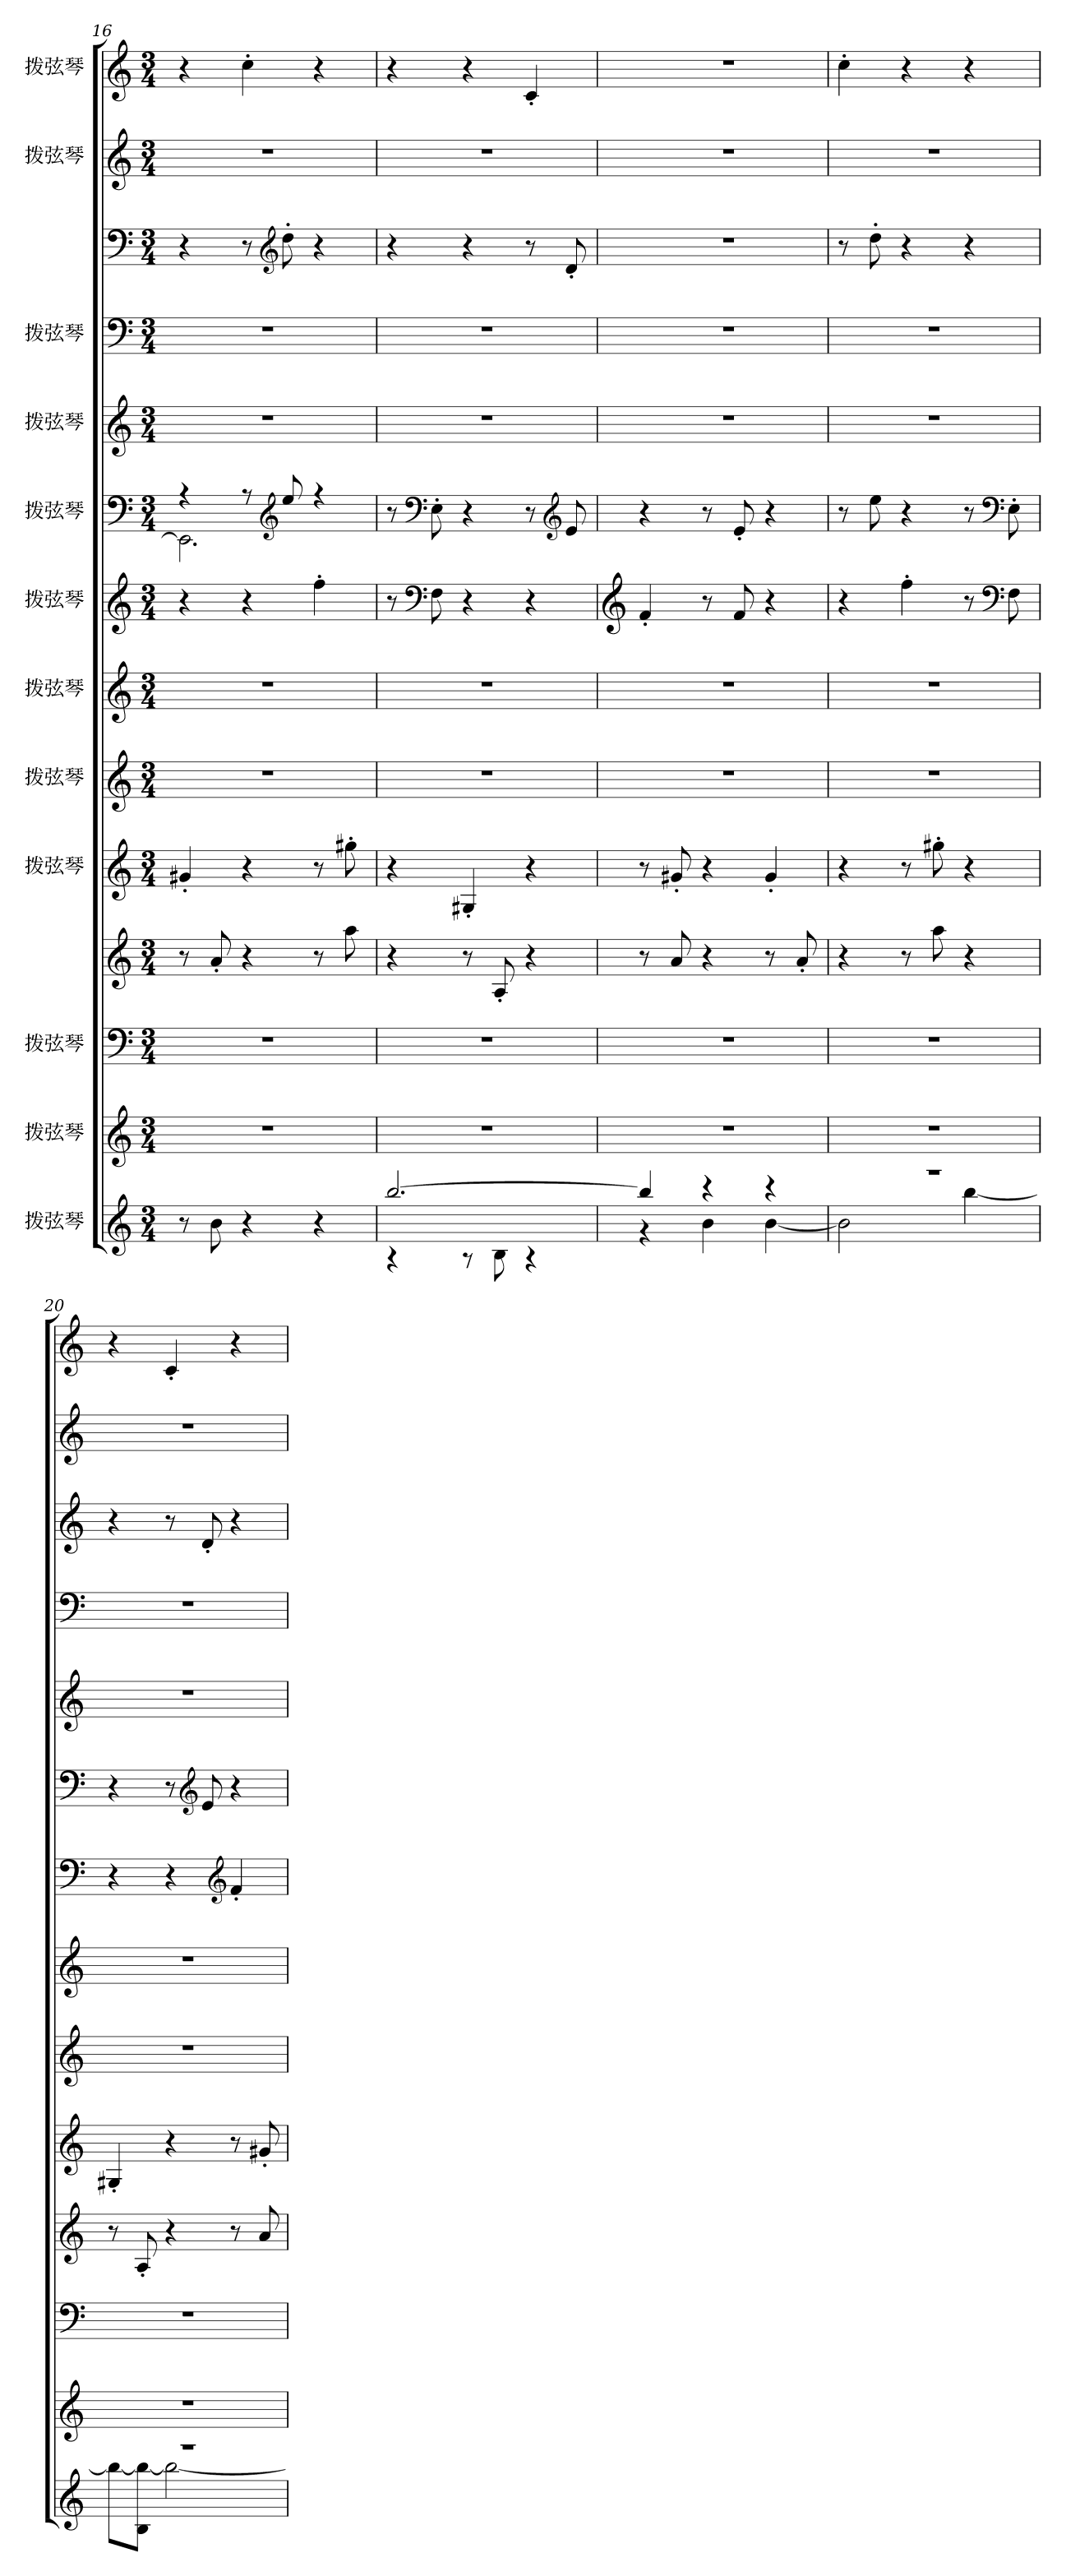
**kern	**kern	**kern	**kern	**kern	**kern	**kern	**kern	**kern	**kern	**kern	**kern	**kern	**kern
*part12	*part11	*part10	*part10	*part9	*part8	*part7	*part6	*part5	*part4	*part3	*part3	*part2	*part1
*staff14	*staff13	*staff12	*staff11	*staff10	*staff9	*staff8	*staff7	*staff6	*staff5	*staff4	*staff3	*staff2	*staff1
*I"拨弦琴	*I"拨弦琴	*I"拨弦琴	*	*I"拨弦琴	*I"拨弦琴	*I"拨弦琴	*I"拨弦琴	*I"拨弦琴	*I"拨弦琴	*I"拨弦琴	*	*I"拨弦琴	*I"拨弦琴
*clefG2	*clefG2	*clefF4	*clefG2	*clefG2	*clefG2	*clefG2	*clefG2	*clefF4	*clefG2	*clefF4	*clefF4	*clefG2	*clefG2
*k[]	*k[]	*k[]	*k[]	*k[]	*k[]	*k[]	*k[]	*k[]	*k[]	*k[]	*k[]	*k[]	*k[]
*M3/4	*M3/4	*M3/4	*M3/4	*M3/4	*M3/4	*M3/4	*M3/4	*M3/4	*M3/4	*M3/4	*M3/4	*M3/4	*M3/4
=16	=16	=16	=16	=16	=16	=16	=16	=16	=16	=16	=16	=16	=16
*	*	*	*	*	*	*	*	*^	*	*	*	*	*
8r	2.r	2.r	8r	4g#X'/	2.r	2.r	4r	4r	2.EE\]	2.r	2.r	4r	2.r	4r
8b\	.	.	8a'/	.	.	.	.	.	.	.	.	.	.	.
4r	.	.	4r	4r	.	.	4r	8r	.	.	.	8r	.	4cc'\
*	*	*	*	*	*	*	*	*clefG2	*	*	*	*clefG2	*	*
.	.	.	.	.	.	.	.	8ee/	.	.	.	8dd'\	.	.
4r	.	.	8r	8r	.	.	4ff'\	4r	.	.	.	4r	.	4r
.	.	.	8aa\	8gg#X'\	.	.	.	.	.	.	.	.	.	.
*	*	*	*	*	*	*	*	*v	*v	*	*	*	*	*
!!LO:PB:g=z
=17	=17	=17	=17	=17	=17	=17	=17	=17	=17	=17	=17	=17	=17
*^	*	*	*	*	*	*	*	*	*	*	*	*	*
[2.bb/	4r	2.r	2.r	4r	4r	2.r	2.r	8r	8r	2.r	2.r	4r	2.r	4r
*	*	*	*	*	*	*	*	*clefF4	*clefF4	*	*	*	*	*
.	.	.	.	.	.	.	.	8F\	8E'\	.	.	.	.	.
.	8r	.	.	8r	4G#X'/	.	.	4r	4r	.	.	4r	.	4r
.	8B\	.	.	8A'/	.	.	.	.	.	.	.	.	.	.
.	4r	.	.	4r	4r	.	.	4r	8r	.	.	8r	.	4c'/
*	*	*	*	*	*	*	*	*	*clefG2	*	*	*	*	*
.	.	.	.	.	.	.	.	.	8e/	.	.	8d'/	.	.
=18	=18	=18	=18	=18	=18	=18	=18	=18	=18	=18	=18	=18	=18	=18
*	*	*	*	*	*	*	*	*clefG2	*	*	*	*	*	*
4bb/]	4r	2.r	2.r	8r	8r	2.r	2.r	4f'/	4r	2.r	2.r	2.r	2.r	2.r
.	.	.	.	8a/	8g#X'/	.	.	.	.	.	.	.	.	.
4r	4b\	.	.	4r	4r	.	.	8r	8r	.	.	.	.	.
.	.	.	.	.	.	.	.	8f/	8e'/	.	.	.	.	.
4r	[4b\	.	.	8r	4g#'/	.	.	4r	4r	.	.	.	.	.
.	.	.	.	8a'/	.	.	.	.	.	.	.	.	.	.
=19	=19	=19	=19	=19	=19	=19	=19	=19	=19	=19	=19	=19	=19	=19
2.r	2b\]	2.r	2.r	4r	4r	2.r	2.r	4r	8r	2.r	2.r	8r	2.r	4cc'\
.	.	.	.	.	.	.	.	.	8ee\	.	.	8dd'\	.	.
.	.	.	.	8r	8r	.	.	4ff'\	4r	.	.	4r	.	4r
.	.	.	.	8aa\	8gg#X'\	.	.	.	.	.	.	.	.	.
.	[4bb\	.	.	4r	4r	.	.	8r	8r	.	.	4r	.	4r
*	*	*	*	*	*	*	*	*clefF4	*clefF4	*	*	*	*	*
.	.	.	.	.	.	.	.	8F\	8E'\	.	.	.	.	.
=20	=20	=20	=20	=20	=20	=20	=20	=20	=20	=20	=20	=20	=20	=20
2.r	8bb\L_	2.r	2.r	8r	4G#X'/	2.r	2.r	4r	4r	2.r	2.r	4r	2.r	4r
.	8B\ 8bb\_J	.	.	8A'/	.	.	.	.	.	.	.	.	.	.
.	2bb\_	.	.	4r	4r	.	.	4r	8r	.	.	8r	.	4c'/
*	*	*	*	*	*	*	*	*	*clefG2	*	*	*	*	*
.	.	.	.	.	.	.	.	.	8e/	.	.	8d'/	.	.
*	*	*	*	*	*	*	*	*clefG2	*	*	*	*	*	*
.	.	.	.	8r	8r	.	.	4f'/	4r	.	.	4r	.	4r
.	.	.	.	8a/	8g#X'/	.	.	.	.	.	.	.	.	.
*v	*v	*	*	*	*	*	*	*	*	*	*	*	*	*
=	=	=	=	=	=	=	=	=	=	=	=	=	=
*-	*-	*-	*-	*-	*-	*-	*-	*-	*-	*-	*-	*-	*-
